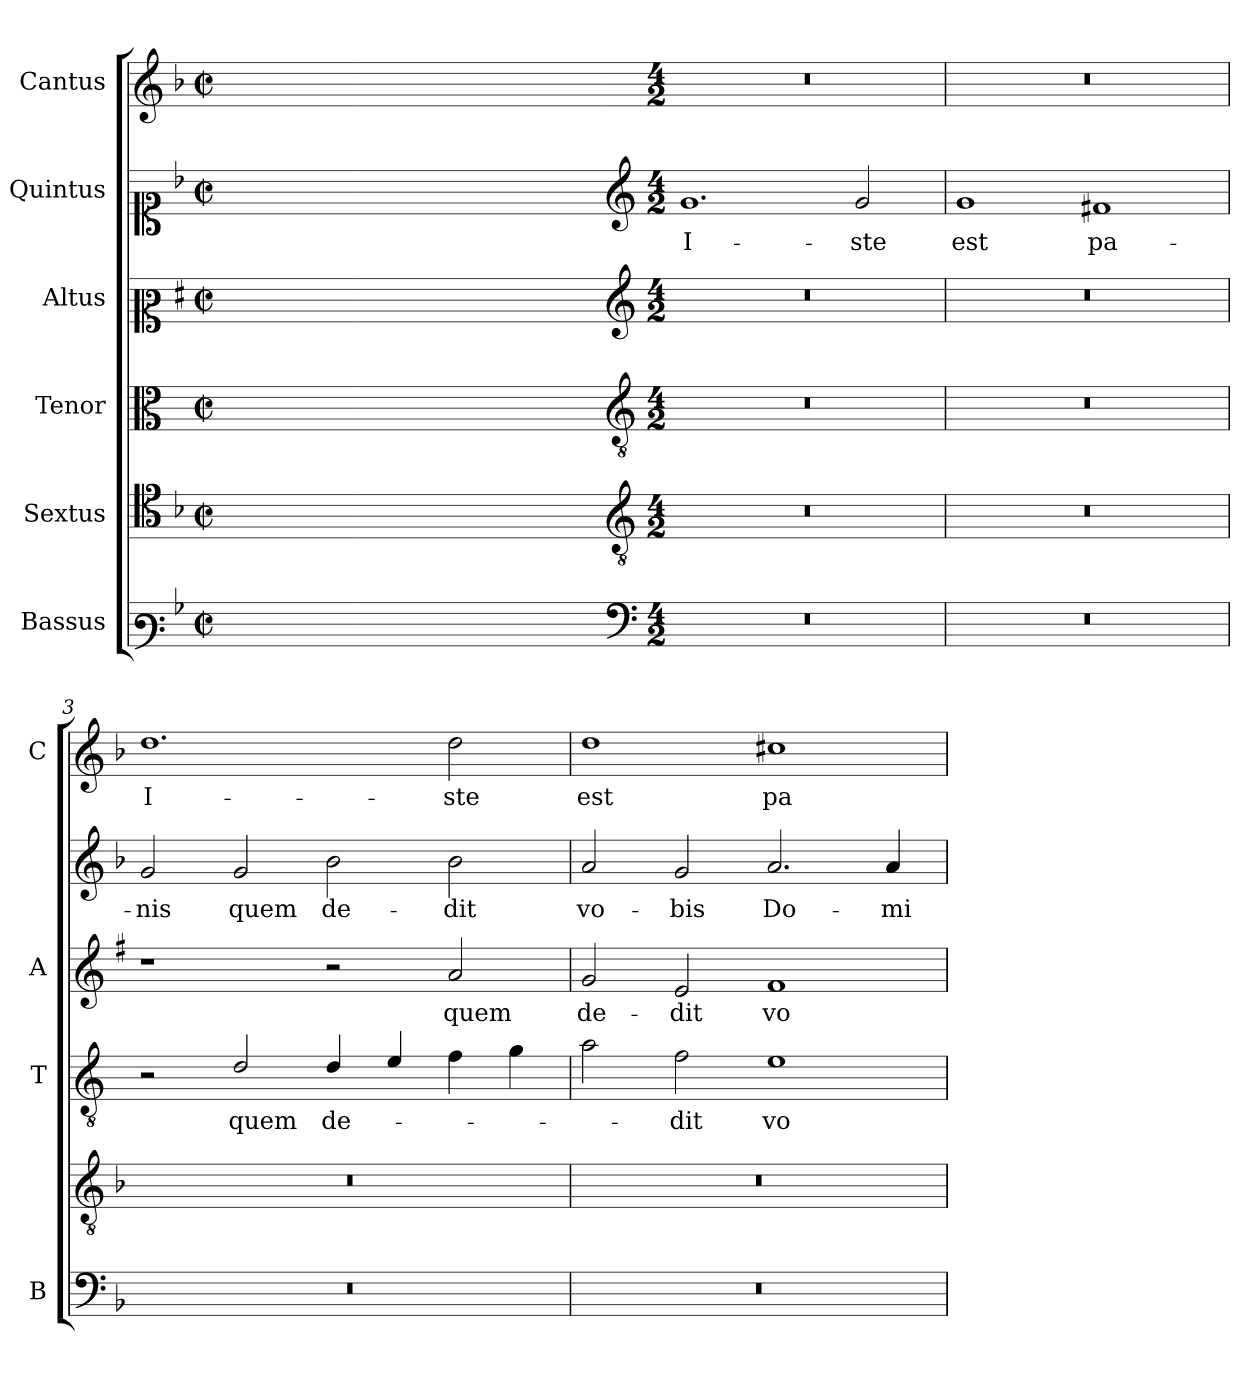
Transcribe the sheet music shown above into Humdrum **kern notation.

**kern	**kern	**kern	**text	**kern	**text	**kern	**text	**kern	**text
*part6	*part5	*part4	*part4	*part3	*part3	*part2	*part2	*part1	*part1
*staff6	*staff5	*staff4	*staff4	*staff3	*staff3	*staff2	*staff2	*staff1	*staff1
*I"Bassus	*I"Sextus	*I"Tenor	*	*I"Altus	*	*I"Quintus	*	*I"Cantus	*
*I'B	*	*I'T	*	*I'A	*	*	*	*I'C	*
*clefF3	*clefC4	*clefC3	*	*clefC2	*	*clefC1	*	*clefG2	*
*	*	*ITrd4c7	*	*ITrd1c2	*	*	*	*	*
*k[b-]	*k[b-]	*k[b-]	*	*k[b-]	*	*k[b-]	*	*k[b-]	*
*F:	*F:	*F:	*	*F:	*	*F:	*	*F:	*
*M2/2	*M2/2	*M2/2	*	*M2/2	*	*M2/2	*	*M2/2	*
*met(c|)	*met(c|)	*met(c|)	*	*met(c|)	*	*met(c|)	*	*met(c|)	*
=	=	=	=	=	=	=	=	=	=
1ryy	1ryy	1ryy	.	1ryy	.	1ryy	.	1ryy	.
=1X-	=1X-	=1X-	=1X-	=1X-	=1X-	=1X-	=1X-	=1X-	=1X-
4ryy	4ryy	4ryy	.	4ryy	.	4ryy	.	4ryy	.
4ryy	4ryy	4ryy	.	4ryy	.	4ryy	.	4ryy	.
4ryy	4ryy	4ryy	.	4ryy	.	4ryy	.	4ryy	.
4ryy	4ryy	4ryy	.	4ryy	.	4ryy	.	4ryy	.
=1-	=1-	=1-	=1-	=1-	=1-	=1-	=1-	=1-	=1-
*clefF4	*clefGv2	*clefGv2	*	*clefG2	*	*clefG2	*	*	*
*M4/2	*M4/2	*M4/2	*	*M4/2	*	*M4/2	*	*M4/2	*
!	!	!	!	!	!	!	!LO:LY:b	!	!
0r	0r	0r	.	0r	.	1.g	I-	0r	.
!	!	!	!	!	!	!	!LO:LY:b	!	!
.	.	.	.	.	.	2g/	-ste	.	.
=2	=2	=2	=2	=2	=2	=2	=2	=2	=2
!	!	!	!	!	!	!	!LO:LY:b	!	!
0r	0r	0r	.	0r	.	1g	est	0r	.
!	!	!	!	!	!	!	!LO:LY:b	!	!
.	.	.	.	.	.	1f#X	pa-	.	.
=3	=3	=3	=3	=3	=3	=3	=3	=3	=3
!	!	!	!	!	!	!	!LO:LY:b	!	!LO:LY:b
0r	0r	2r	.	1r	.	2g/	-nis	1.dd	I-
!	!	!	!LO:LY:b	!	!	!	!LO:LY:b	!	!
.	.	2G/	quem	.	.	2g/	quem	.	.
!	!	!	!LO:LY:b	!	!	!	!LO:LY:b	!	!
.	.	4G/	de-	2r	.	2b-\	de-	.	.
.	.	4A/	.	.	.	.	.	.	.
!	!	!	!	!	!LO:LY:b	!	!LO:LY:b	!	!LO:LY:b
.	.	4B-\	.	2g/	quem	2b-\	-dit	2dd\	-ste
.	.	4c\	.	.	.	.	.	.	.
=4	=4	=4	=4	=4	=4	=4	=4	=4	=4
!	!	!	!	!	!LO:LY:b	!	!LO:LY:b	!	!LO:LY:b
0r	0r	2d\	.	2f/	de-	2a/	vo-	1dd	est
!	!	!	!LO:LY:b	!	!LO:LY:b	!	!LO:LY:b	!	!
.	.	2B-\	-dit	2d/	-dit	2g/	-bis	.	.
!	!	!	!LO:LY:b	!	!LO:LY:b	!	!LO:LY:b	!	!LO:LY:b
.	.	1A	vo-	1e	vo-	2.a/	Do-	1cc#X	pa-
!	!	!	!	!	!	!	!LO:LY:b	!	!
.	.	.	.	.	.	4a/	-mi-	.	.
=	=	=	=	=	=	=	=	=	=
*-	*-	*-	*-	*-	*-	*-	*-	*-	*-
